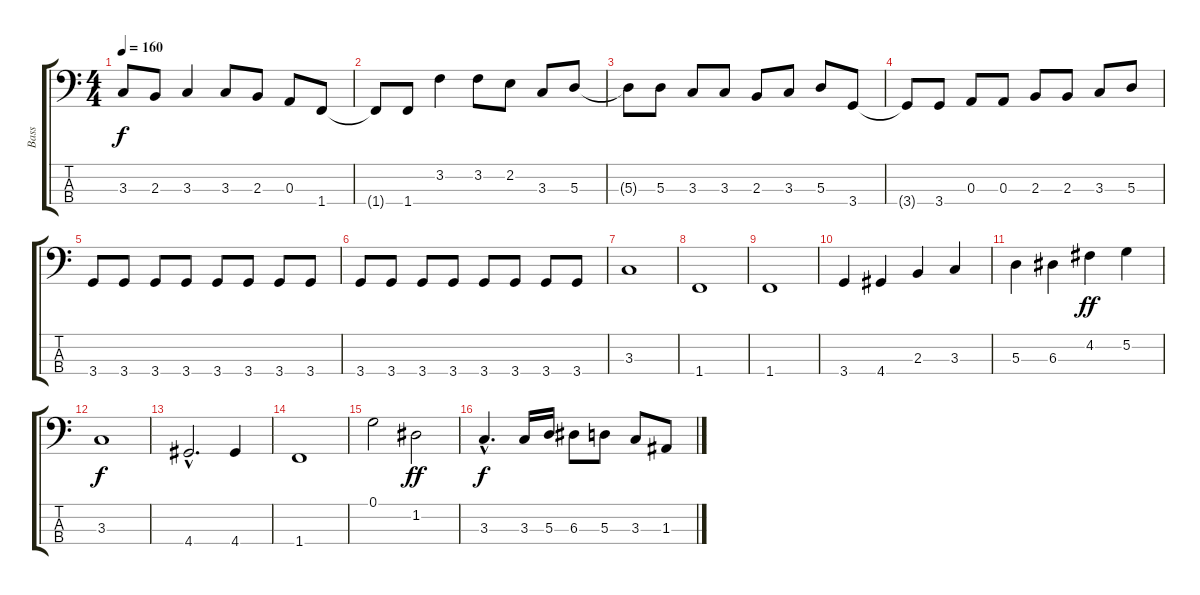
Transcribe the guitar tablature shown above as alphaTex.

\track ("Bass" "Bass") {instrument electricbassfinger}
\staff {score tabs}
\tuning (G2 D2 A1 E1) {hide}
\ts (4 4)
\tempo 160
\clef f4
\ks c
3.3{t}.8{dy f} 2.3.8 3.3.4 3.3.8 2.3.8 0.3.8 1.4.8 |
1.4{t}.8 1.4.8 3.2.4 3.2.8 2.2.8 3.3.8 5.3.8 |
5.3{t}.8 5.3.8 3.3.8 3.3.8 2.3.8 3.3.8 5.3.8 3.4.8 |
3.4{t}.8 3.4.8 0.3.8 0.3.8 2.3.8 2.3.8 3.3.8 5.3.8 |
3.4.8 3.4.8 3.4.8 3.4.8 3.4.8 3.4.8 3.4.8 3.4.8 |
3.4.8 3.4.8 3.4.8 3.4.8 3.4.8 3.4.8 3.4.8 3.4.8 |
3.3.1 |
1.4.1 |
1.4.1 |
3.4.4 4.4.4 2.3.4 3.3.4 |
5.3.4 6.3.4 4.2.4{dy ff} 5.2.4 |
3.3.1{dy f} |
4.4{hac}.2{d} 4.4.4 |
1.4.1 |
0.1.2 1.2.2{dy ff} |
3.3{hac}.4{d dy f} 3.3.16 5.3.16 6.3.8 5.3.8 3.3.8 1.3.8
